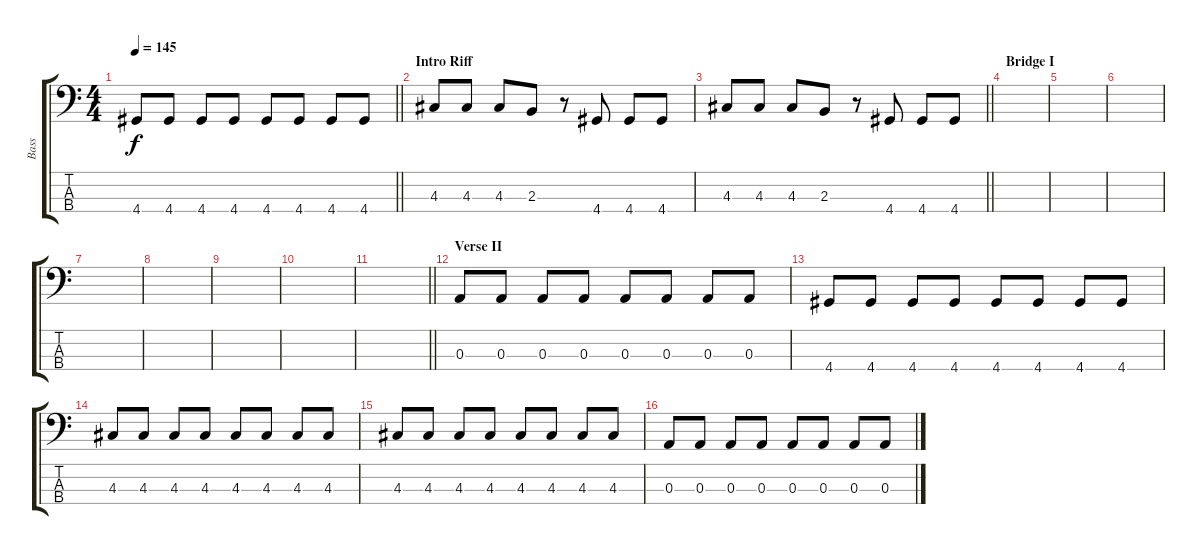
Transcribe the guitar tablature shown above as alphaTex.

\track ("Bass" "Bass") {instrument electricbassfinger}
\staff {score tabs}
\tuning (G2 D2 A1 E1) {hide}
\ts (4 4)
\tempo 145
\clef f4
\barLineRight lightlight
\ks c
4.4.8{dy f} 4.4.8 4.4.8 4.4.8 4.4.8 4.4.8 4.4.8 4.4.8 |
\section ("" "Intro Riff")
4.3.8 4.3.8 4.3.8 2.3.8 r.8 4.4.8 4.4.8 4.4.8 |
\barLineRight lightlight
4.3.8 4.3.8 4.3.8 2.3.8 r.8 4.4.8 4.4.8 4.4.8 |
\section ("" "Bridge I")
|
|
|
|
|
|
|
\barLineRight lightlight
|
\section ("" "Verse II")
0.3.8 0.3.8 0.3.8 0.3.8 0.3.8 0.3.8 0.3.8 0.3.8 |
4.4.8 4.4.8 4.4.8 4.4.8 4.4.8 4.4.8 4.4.8 4.4.8 |
4.3.8 4.3.8 4.3.8 4.3.8 4.3.8 4.3.8 4.3.8 4.3.8 |
4.3.8 4.3.8 4.3.8 4.3.8 4.3.8 4.3.8 4.3.8 4.3.8 |
0.3.8 0.3.8 0.3.8 0.3.8 0.3.8 0.3.8 0.3.8 0.3.8
